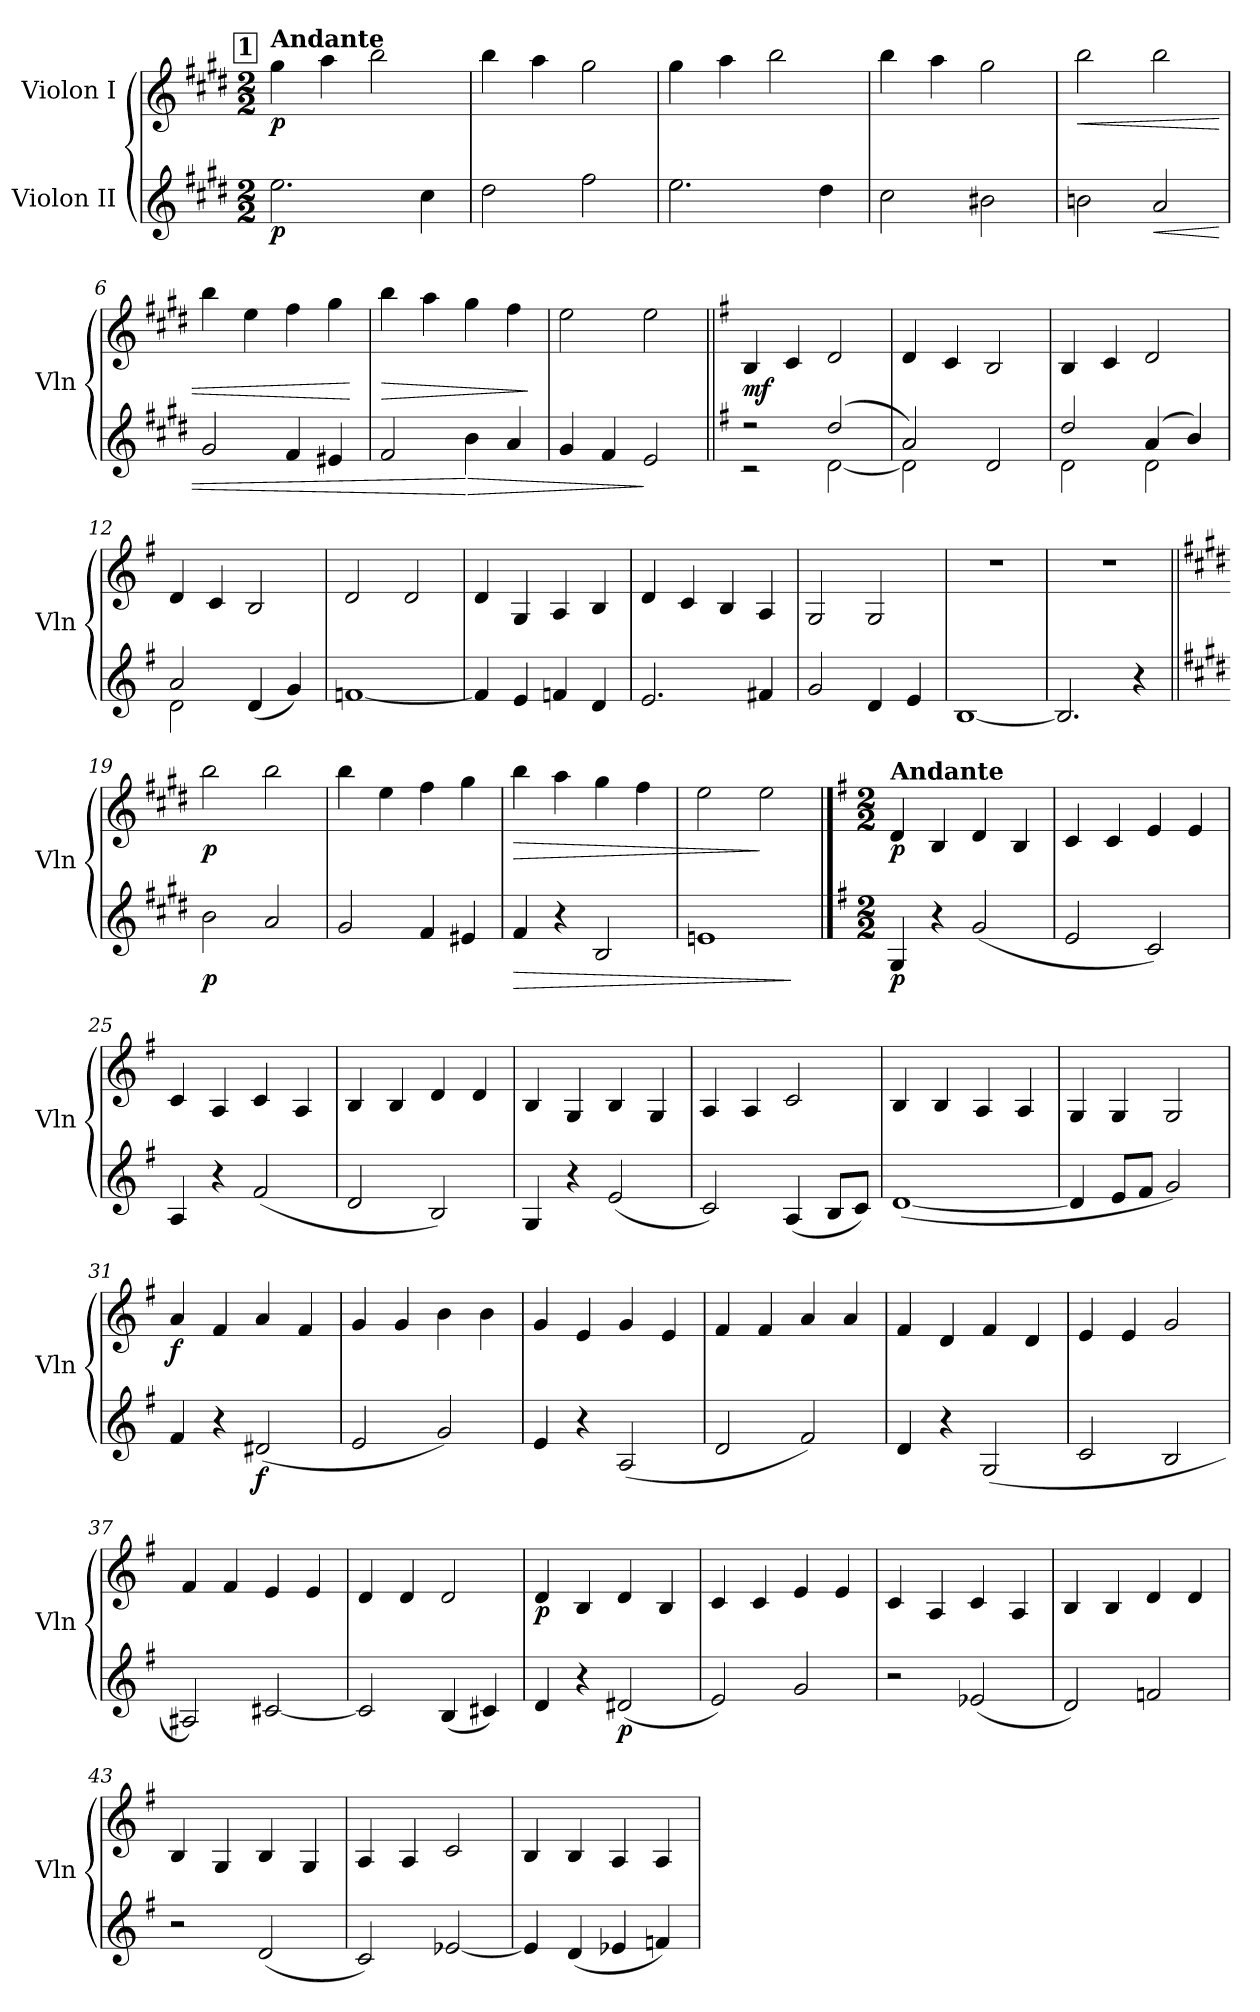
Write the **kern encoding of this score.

**kern	**dynam	**kern	**dynam
*part2	*part2	*part1	*part1
*staff2	*staff2	*staff1	*staff1
*I"Violon II	*	*I"Violon I	*
*I'Vln	*	*I'Vln	*
*clefG2	*	*clefG2	*
*k[f#c#g#d#]	*	*k[f#c#g#d#]	*
*M2/2	*	*M2/2	*
*MM104	*	*MM104	*
!!LO:REH:place=s1:a:B:fs=14:t=1
=1	=1	=1	=1
!	!	!LO:TX:a:B:t=Andante	!
!	!LO:DY:b	!	!LO:DY:b
2.ee\	p	4gg#\	p
.	.	4aa\	.
.	.	2bb\	.
4cc#\	.	.	.
=2	=2	=2	=2
2dd#\	.	4bb\	.
.	.	4aa\	.
2ff#\	.	2gg#\	.
=3	=3	=3	=3
2.ee\	.	4gg#\	.
.	.	4aa\	.
.	.	2bb\	.
4dd#\	.	.	.
=4	=4	=4	=4
2cc#\	.	4bb\	.
.	.	4aa\	.
2b#X\	.	2gg#\	.
=5	=5	=5	=5
!	!	!	!LO:HP:b
2bn\	.	2bb\	<
!	!LO:HP:b	!	!
2a/	<	2bb\	.
=6	=6	=6	=6
2g#/	.	4bb\	.
.	.	4ee\	.
4f#/	.	4ff#\	.
4e#X/	.	4gg#\	.
.	.	.	[
=7	=7	=7	=7
!	!	!	!LO:HP:b
2f#/	.	4bb\	>
.	.	4aa\	.
!	!LO:HP:n=1:b	!	!
4b\	[ >	4gg#\	.
4a/	.	4ff#\	.
.	.	.	]
=8	=8	=8	=8
4g#/	.	2ee\	.
4f#/	.	.	.
2e/	]	2ee\	.
!!LO:LB:g=z
=9||	=9||	=9||	=9||
*k[f#]	*	*k[f#]	*
*^	*	*	*
!	!	!	!	!LO:DY:b
2r	2r	.	4B/	mf
.	.	.	4c/	.
(>2dd/	[2d\	.	2d/	.
=10	=10	=10	=10	=10
2a/)	2d\]	.	4d/	.
.	.	.	4c/	.
2d/	2ryy	.	2B/	.
=11	=11	=11	=11	=11
2dd/	2d\	.	4B/	.
.	.	.	4c/	.
(>4a/	2d\	.	2d/	.
4b/)	.	.	.	.
=12	=12	=12	=12	=12
2a/	2d\	.	4d/	.
.	.	.	4c/	.
(>4d/	2ryy	.	2B/	.
4g/)	.	.	.	.
*v	*v	*	*	*
=13	=13	=13	=13
[1fn	.	2d/	.
.	.	2d/	.
=14	=14	=14	=14
4f/]	.	4d/	.
4e/	.	4G/	.
4fn/	.	4A/	.
4d/	.	4B/	.
=15	=15	=15	=15
2.e/	.	4d/	.
.	.	4c/	.
.	.	4B/	.
4f#X/	.	4A/	.
=16	=16	=16	=16
2g/	.	2G/	.
4d/	.	2G/	.
4e/	.	.	.
=17	=17	=17	=17
[1B	.	1r	.
=18	=18	=18	=18
2.B/]	.	1r	.
4r	.	.	.
!!LO:LB:g=z
=19||	=19||	=19||	=19||
*k[f#c#g#d#]	*	*k[f#c#g#d#]	*
!	!LO:DY:b	!	!LO:DY:b
2b\	p	2bb\	p
2a/	.	2bb\	.
=20	=20	=20	=20
2g#/	.	4bb\	.
.	.	4ee\	.
4f#/	.	4ff#\	.
4e#X/	.	4gg#\	.
=21	=21	=21	=21
!	!LO:HP:b	!	!LO:HP:b
4f#/	>	4bb\	>
4r	.	4aa\	.
2B/	.	4gg#\	.
.	.	4ff#\	.
=22	=22	=22	=22
1en	.	2ee\	.
.	.	2ee\	]
.	]	.	.
!!LO:LB:g=z
==23	==23	==23	==23
!!LO:REH:place=s1:a:B:fs=14:t=2
*k[f#]	*	*k[f#]	*
*M2/2	*	*M2/2	*
*	*	*MM160	*
!	!	!LO:TX:a:B:t=Andante	!
!	!LO:DY:b	!	!LO:DY:b
4G/	p	4d/	p
4r	.	4B/	.
(<2g/	.	4d/	.
.	.	4B/	.
=24	=24	=24	=24
2e/	.	4c/	.
.	.	4c/	.
2c/)	.	4e/	.
.	.	4e/	.
=25	=25	=25	=25
4A/	.	4c/	.
4r	.	4A/	.
(<2f#/	.	4c/	.
.	.	4A/	.
=26	=26	=26	=26
2d/	.	4B/	.
.	.	4B/	.
2B/)	.	4d/	.
.	.	4d/	.
=27	=27	=27	=27
4G/	.	4B/	.
4r	.	4G/	.
(<2e/	.	4B/	.
.	.	4G/	.
=28	=28	=28	=28
2c/)	.	4A/	.
.	.	4A/	.
(<4A/	.	2c/	.
8B/L	.	.	.
8c/J)	.	.	.
=29	=29	=29	=29
(<[1d	.	4B/	.
.	.	4B/	.
.	.	4A/	.
.	.	4A/	.
=30	=30	=30	=30
4d/]	.	4G/	.
8e/L	.	4G/	.
8f#/J	.	.	.
2g/)	.	2G/	.
!!LO:LB:g=z
=31	=31	=31	=31
!	!	!	!LO:DY:b
4f#/	.	4a/	f
4r	.	4f#/	.
!	!LO:DY:b	!	!
(<2d#X/	f	4a/	.
.	.	4f#/	.
=32	=32	=32	=32
2e/	.	4g/	.
.	.	4g/	.
2g/)	.	4b\	.
.	.	4b\	.
=33	=33	=33	=33
4e/	.	4g/	.
4r	.	4e/	.
(<2A/	.	4g/	.
.	.	4e/	.
=34	=34	=34	=34
2d/	.	4f#/	.
.	.	4f#/	.
2f#/)	.	4a/	.
.	.	4a/	.
=35	=35	=35	=35
4d/	.	4f#/	.
4r	.	4d/	.
(<2G/	.	4f#/	.
.	.	4d/	.
=36	=36	=36	=36
2c/	.	4e/	.
.	.	4e/	.
2B/	.	2g/	.
=37	=37	=37	=37
2A#X/)	.	4f#/	.
.	.	4f#/	.
[2c#X/	.	4e/	.
.	.	4e/	.
=38	=38	=38	=38
2c#/]	.	4d/	.
.	.	4d/	.
(<4B/	.	2d/	.
4c#X/)	.	.	.
!!LO:PB:g=z
=39	=39	=39	=39
!	!	!	!LO:DY:b
4d/	.	4d/	p
4r	.	4B/	.
!	!LO:DY:b	!	!
(<2d#X/	p	4d/	.
.	.	4B/	.
=40	=40	=40	=40
2e/)	.	4c/	.
.	.	4c/	.
2g/	.	4e/	.
.	.	4e/	.
=41	=41	=41	=41
2r	.	4c/	.
.	.	4A/	.
(<2e-X/	.	4c/	.
.	.	4A/	.
=42	=42	=42	=42
2d/)	.	4B/	.
.	.	4B/	.
2fn/	.	4d/	.
.	.	4d/	.
=43	=43	=43	=43
2r	.	4B/	.
.	.	4G/	.
(<2d/	.	4B/	.
.	.	4G/	.
=44	=44	=44	=44
2c/)	.	4A/	.
.	.	4A/	.
[2e-X/	.	2c/	.
=45	=45	=45	=45
4e-/]	.	4B/	.
(<4d/	.	4B/	.
4e-X/	.	4A/	.
4fn/)	.	4A/	.
=	=	=	=
*-	*-	*-	*-
